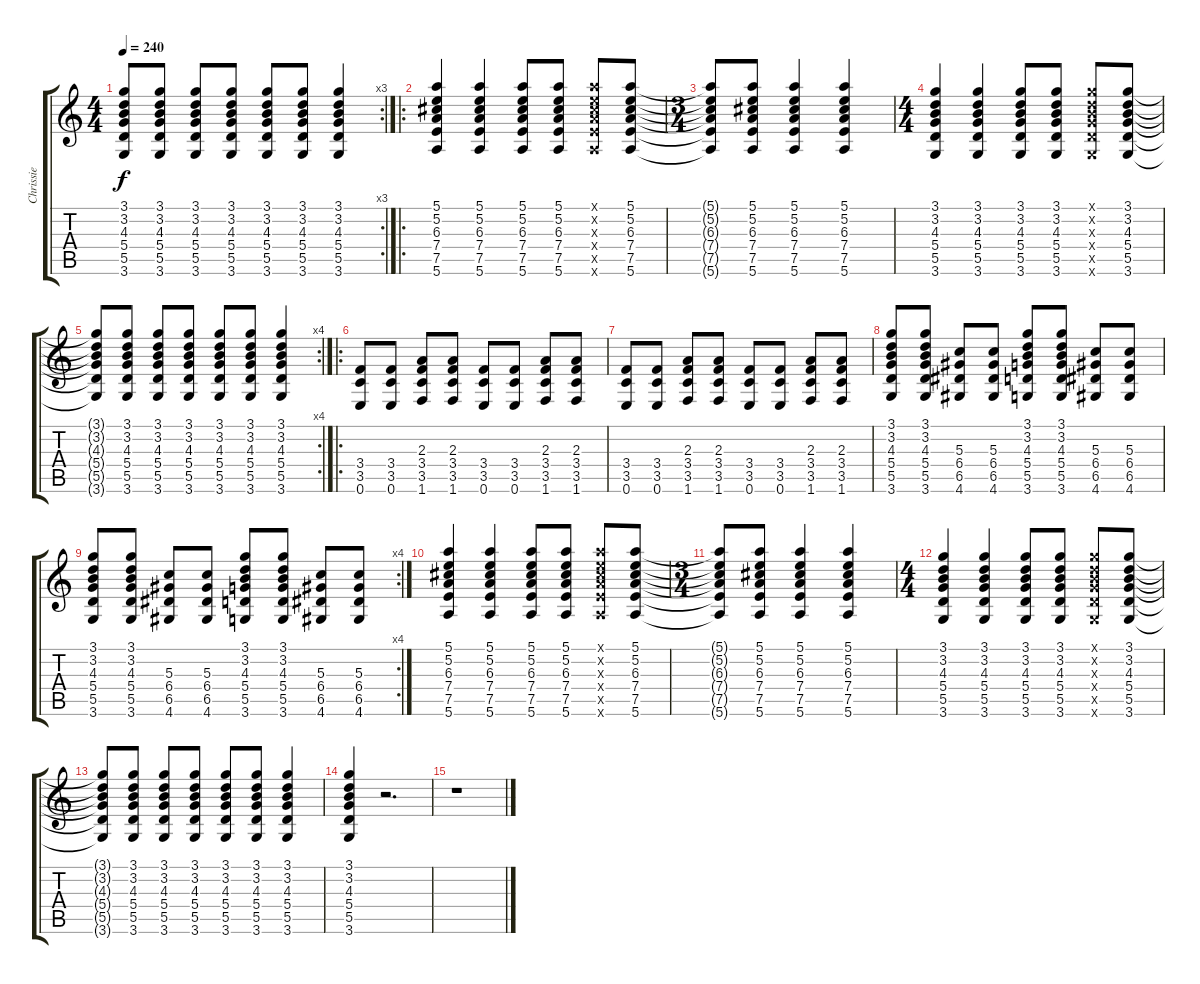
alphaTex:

\track ("Chrissie" "Chrissie") {instrument electricguitarclean}
\staff {score tabs}
\tuning (E4 B3 G3 D3 A2 E2) {hide}
\rc 3
\ts (4 4)
\tempo 240
\clef g2
\ks c
(3.1{t} 3.2{t} 4.3{t} 5.4{t} 5.5{t} 3.6{t}).8{dy f} (3.1 3.2 4.3 5.4 5.5 3.6).8 (3.1 3.2 4.3 5.4 5.5 3.6).8 (3.1 3.2 4.3 5.4 5.5 3.6).8 (3.1 3.2 4.3 5.4 5.5 3.6).8 (3.1 3.2 4.3 5.4 5.5 3.6).8 (3.1 3.2 4.3 5.4 5.5 3.6).4 |
\ro
(5.1 5.2 6.3 7.4 7.5 5.6).4 (5.1 5.2 6.3 7.4 7.5 5.6).4 (5.1 5.2 6.3 7.4 7.5 5.6).8 (5.1 5.2 6.3 7.4 7.5 5.6).8 (5.1{x} 5.2{x} 6.3{x} 7.4{x} 7.5{x} 5.6{x}).8 (5.1 5.2 6.3 7.4 7.5 5.6).8 |
\ts (3 4)
(5.1{t} 5.2{t} 6.3{t} 7.4{t} 7.5{t} 5.6{t}).8 (5.1 5.2 6.3 7.4 7.5 5.6).8 (5.1 5.2 6.3 7.4 7.5 5.6).4 (5.1 5.2 6.3 7.4 7.5 5.6).4 |
\ts (4 4)
(3.1 3.2 4.3 5.4 5.5 3.6).4 (3.1 3.2 4.3 5.4 5.5 3.6).4 (3.1 3.2 4.3 5.4 5.5 3.6).8 (3.1 3.2 4.3 5.4 5.5 3.6).8 (3.1{x} 3.2{x} 4.3{x} 5.4{x} 5.5{x} 3.6{x}).8 (3.1 3.2 4.3 5.4 5.5 3.6).8 |
\rc 4
(3.1{t} 3.2{t} 4.3{t} 5.4{t} 5.5{t} 3.6{t}).8 (3.1 3.2 4.3 5.4 5.5 3.6).8 (3.1 3.2 4.3 5.4 5.5 3.6).8 (3.1 3.2 4.3 5.4 5.5 3.6).8 (3.1 3.2 4.3 5.4 5.5 3.6).8 (3.1 3.2 4.3 5.4 5.5 3.6).8 (3.1 3.2 4.3 5.4 5.5 3.6).4 |
\ro
(3.4 3.5 0.6).8 (3.4 3.5 0.6).8 (2.3 3.4 3.5 1.6).8 (2.3 3.4 3.5 1.6).8 (3.4 3.5 0.6).8 (3.4 3.5 0.6).8 (2.3 3.4 3.5 1.6).8 (2.3 3.4 3.5 1.6).8 |
(3.4 3.5 0.6).8 (3.4 3.5 0.6).8 (2.3 3.4 3.5 1.6).8 (2.3 3.4 3.5 1.6).8 (3.4 3.5 0.6).8 (3.4 3.5 0.6).8 (2.3 3.4 3.5 1.6).8 (2.3 3.4 3.5 1.6).8 |
(3.1 3.2 4.3 5.4 5.5 3.6).8 (3.1 3.2 4.3 5.4 5.5 3.6).8 (5.3 6.4 6.5 4.6).8 (5.3 6.4 6.5 4.6).8 (3.1 3.2 4.3 5.4 5.5 3.6).8 (3.1 3.2 4.3 5.4 5.5 3.6).8 (5.3 6.4 6.5 4.6).8 (5.3 6.4 6.5 4.6).8 |
\rc 4
(3.1 3.2 4.3 5.4 5.5 3.6).8 (3.1 3.2 4.3 5.4 5.5 3.6).8 (5.3 6.4 6.5 4.6).8 (5.3 6.4 6.5 4.6).8 (3.1 3.2 4.3 5.4 5.5 3.6).8 (3.1 3.2 4.3 5.4 5.5 3.6).8 (5.3 6.4 6.5 4.6).8 (5.3 6.4 6.5 4.6).8 |
(5.1 5.2 6.3 7.4 7.5 5.6).4 (5.1 5.2 6.3 7.4 7.5 5.6).4 (5.1 5.2 6.3 7.4 7.5 5.6).8 (5.1 5.2 6.3 7.4 7.5 5.6).8 (5.1{x} 5.2{x} 6.3{x} 7.4{x} 7.5{x} 5.6{x}).8 (5.1 5.2 6.3 7.4 7.5 5.6).8 |
\ts (3 4)
(5.1{t} 5.2{t} 6.3{t} 7.4{t} 7.5{t} 5.6{t}).8 (5.1 5.2 6.3 7.4 7.5 5.6).8 (5.1 5.2 6.3 7.4 7.5 5.6).4 (5.1 5.2 6.3 7.4 7.5 5.6).4 |
\ts (4 4)
(3.1 3.2 4.3 5.4 5.5 3.6).4 (3.1 3.2 4.3 5.4 5.5 3.6).4 (3.1 3.2 4.3 5.4 5.5 3.6).8 (3.1 3.2 4.3 5.4 5.5 3.6).8 (3.1{x} 3.2{x} 4.3{x} 5.4{x} 5.5{x} 3.6{x}).8 (3.1 3.2 4.3 5.4 5.5 3.6).8 |
(3.1{t} 3.2{t} 4.3{t} 5.4{t} 5.5{t} 3.6{t}).8 (3.1 3.2 4.3 5.4 5.5 3.6).8 (3.1 3.2 4.3 5.4 5.5 3.6).8 (3.1 3.2 4.3 5.4 5.5 3.6).8 (3.1 3.2 4.3 5.4 5.5 3.6).8 (3.1 3.2 4.3 5.4 5.5 3.6).8 (3.1 3.2 4.3 5.4 5.5 3.6).4 |
(3.1 3.2 4.3 5.4 5.5 3.6).4 r.2{d} |
r.1
